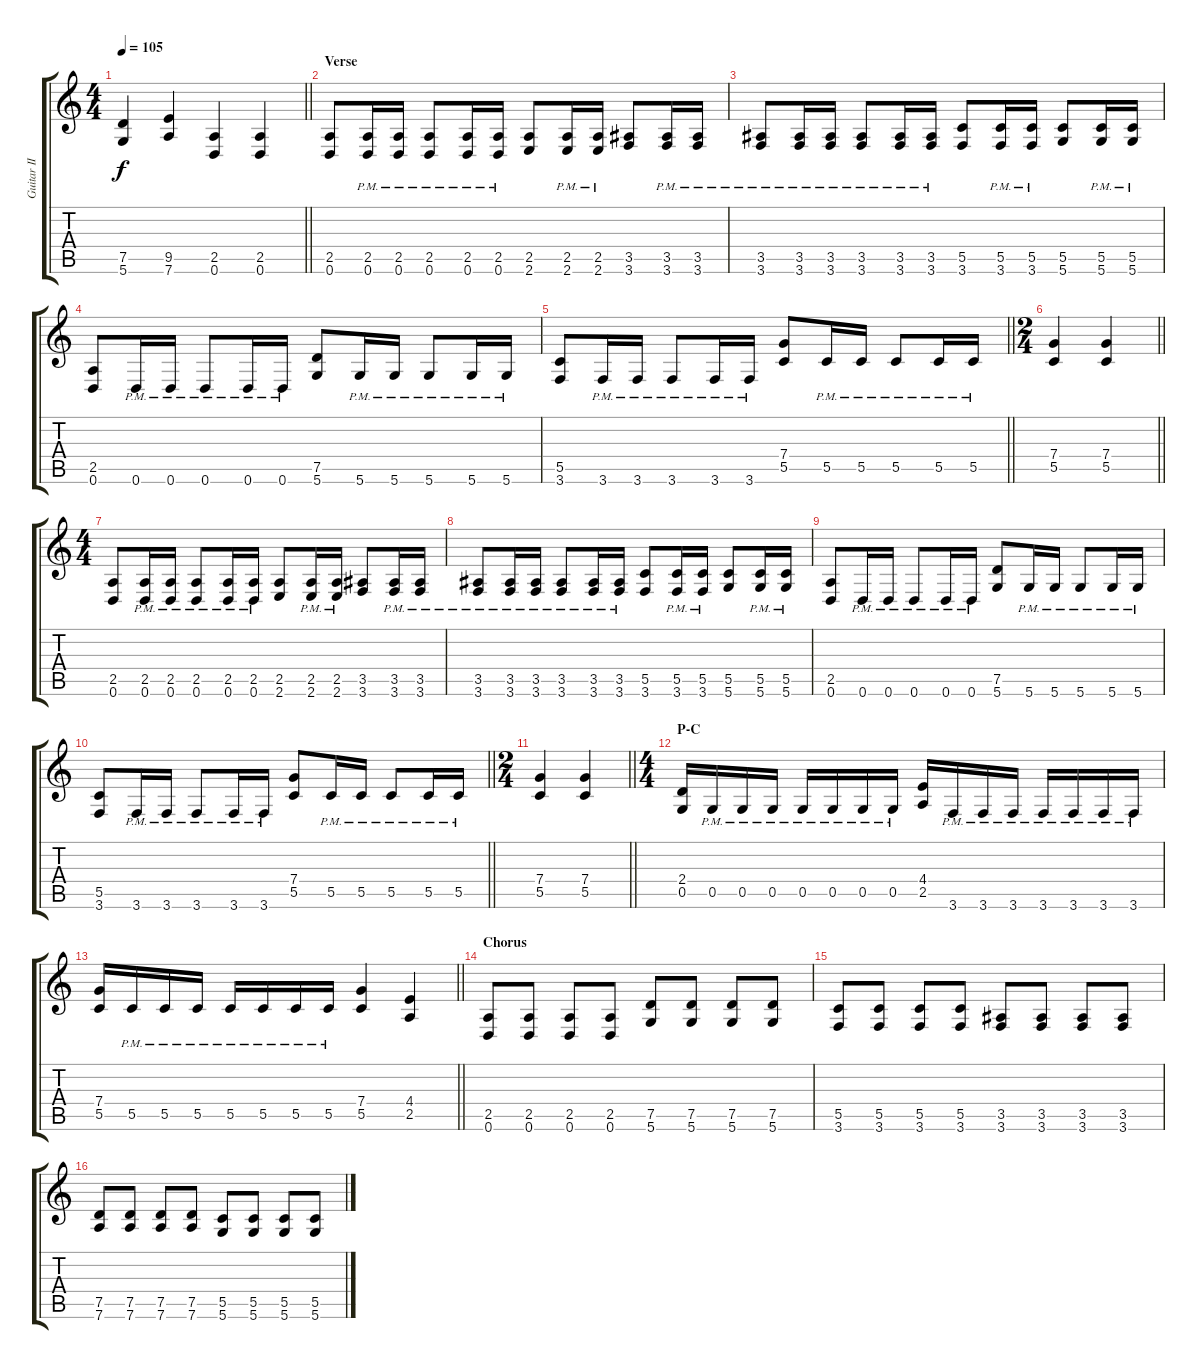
\track ("Guitar II" "Guitar II") {instrument distortionguitar}
\staff {score tabs}
\tuning (D4 A3 F3 C3 G2 D2) {hide}
\ts (4 4)
\tempo 105
\clef g2
\barLineRight lightlight
\ks c
(7.5 5.6).4{dy f} (9.5 7.6).4 (2.5 0.6).4 (2.5 0.6).4 |
\section ("" "Verse")
(2.5 0.6).8{volume 14} (2.5{pm} 0.6{pm}).16 (2.5{pm} 0.6{pm}).16 (2.5{pm} 0.6).8 (2.5{pm} 0.6{pm}).16 (2.5{pm} 0.6{pm}).16 (2.5 2.6).8 (2.5{pm} 2.6{pm}).16 (2.5{pm} 2.6{pm}).16 (3.5 3.6).8 (3.5{pm} 3.6{pm}).16 (3.5{pm} 3.6{pm}).16 |
(3.5{pm} 3.6{pm}).8 (3.5{pm} 3.6{pm}).16 (3.5{pm} 3.6{pm}).16 (3.5{pm} 3.6{pm}).8 (3.5{pm} 3.6{pm}).16 (3.5{pm} 3.6{pm}).16 (5.5 3.6).8 (5.5{pm} 3.6{pm}).16 (5.5{pm} 3.6{pm}).16 (5.5 5.6).8 (5.5{pm} 5.6{pm}).16 (5.5{pm} 5.6{pm}).16 |
(2.5 0.6).8{volume 12} 0.6{pm}.16 0.6{pm}.16 0.6{pm}.8 0.6{pm}.16 0.6{pm}.16 (7.5 5.6).8 5.6{pm}.16 5.6{pm}.16 5.6{pm}.8 5.6{pm}.16 5.6{pm}.16 |
\barLineRight lightlight
(5.5 3.6).8 3.6{pm}.16 3.6{pm}.16 3.6{pm}.8 3.6{pm}.16 3.6{pm}.16 (7.4 5.5).8 5.5{pm}.16 5.5{pm}.16 5.5{pm}.8 5.5{pm}.16 5.5{pm}.16 |
\ts (2 4)
\barLineRight lightlight
(7.4 5.5).4 (7.4 5.5).4 |
\ts (4 4)
\section ("" "")
(2.5 0.6).8{volume 14} (2.5{pm} 0.6{pm}).16 (2.5{pm} 0.6{pm}).16 (2.5{pm} 0.6).8 (2.5{pm} 0.6{pm}).16 (2.5{pm} 0.6{pm}).16 (2.5 2.6).8 (2.5{pm} 2.6{pm}).16 (2.5{pm} 2.6{pm}).16 (3.5 3.6).8 (3.5{pm} 3.6{pm}).16 (3.5{pm} 3.6{pm}).16 |
(3.5{pm} 3.6{pm}).8 (3.5{pm} 3.6{pm}).16 (3.5{pm} 3.6{pm}).16 (3.5{pm} 3.6{pm}).8 (3.5{pm} 3.6{pm}).16 (3.5{pm} 3.6{pm}).16 (5.5 3.6).8 (5.5{pm} 3.6{pm}).16 (5.5{pm} 3.6{pm}).16 (5.5 5.6).8 (5.5{pm} 5.6{pm}).16 (5.5{pm} 5.6{pm}).16 |
(2.5 0.6).8{volume 12} 0.6{pm}.16 0.6{pm}.16 0.6{pm}.8 0.6{pm}.16 0.6{pm}.16 (7.5 5.6).8 5.6{pm}.16 5.6{pm}.16 5.6{pm}.8 5.6{pm}.16 5.6{pm}.16 |
\barLineRight lightlight
(5.5 3.6).8 3.6{pm}.16 3.6{pm}.16 3.6{pm}.8 3.6{pm}.16 3.6{pm}.16 (7.4 5.5).8 5.5{pm}.16 5.5{pm}.16 5.5{pm}.8 5.5{pm}.16 5.5{pm}.16 |
\ts (2 4)
\barLineRight lightlight
(7.4 5.5).4 (7.4 5.5).4 |
\ts (4 4)
\section ("" "P-C")
(2.4 0.5).16{volume 14} 0.5{pm}.16 0.5{pm}.16 0.5{pm}.16 0.5{pm}.16 0.5{pm}.16 0.5{pm}.16 0.5{pm}.16 (4.4 2.5).16 3.6{pm}.16 3.6{pm}.16 3.6{pm}.16 3.6{pm}.16 3.6{pm}.16 3.6{pm}.16 3.6{pm}.16 |
\barLineRight lightlight
(7.4 5.5).16 5.5{pm}.16 5.5{pm}.16 5.5{pm}.16 5.5{pm}.16 5.5{pm}.16 5.5{pm}.16 5.5{pm}.16 (7.4 5.5).4 (4.4 2.5).4 |
\section ("" "Chorus")
(2.5 0.6).8 (2.5 0.6).8 (2.5 0.6).8 (2.5 0.6).8 (7.5 5.6).8 (7.5 5.6).8 (7.5 5.6).8 (7.5 5.6).8 |
(5.5 3.6).8 (5.5 3.6).8 (5.5 3.6).8 (5.5 3.6).8 (3.5 3.6).8 (3.5 3.6).8 (3.5 3.6).8 (3.5 3.6).8 |
(7.5 7.6).8 (7.5 7.6).8 (7.5 7.6).8 (7.5 7.6).8 (5.5 5.6).8 (5.5 5.6).8 (5.5 5.6).8 (5.5 5.6).8
